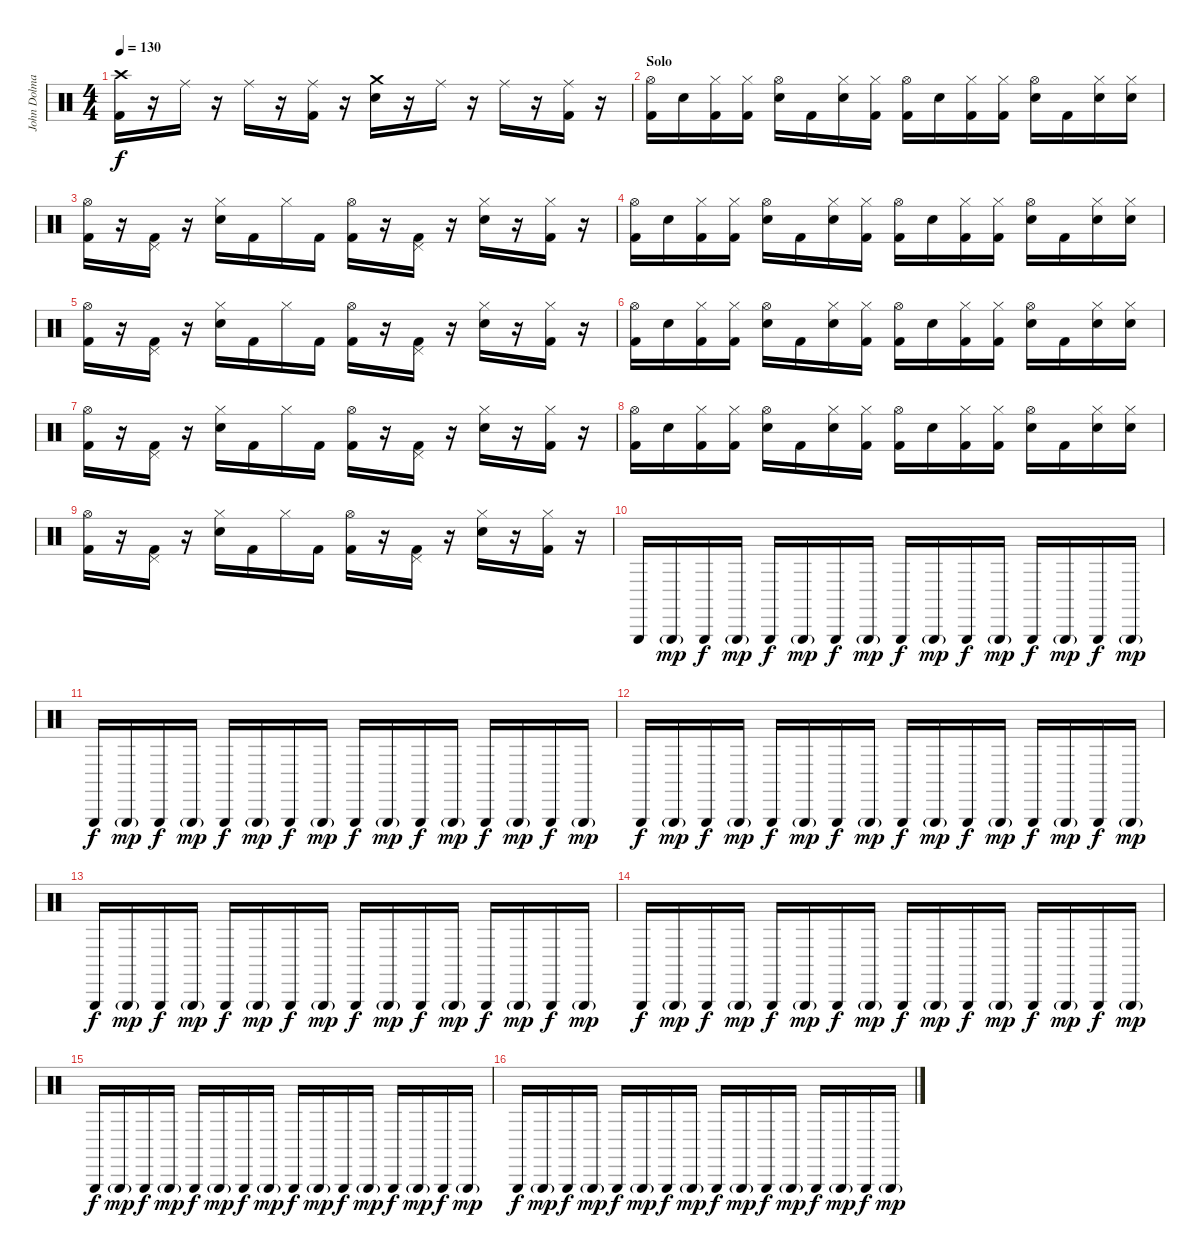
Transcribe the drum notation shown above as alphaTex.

\track ("John Dolmayan" "John Dolma") {instrument percussion}
\staff {score}
\articulation defaults
\ts (4 4)
\tempo 130
\clef neutral
\ks c
("Crash high (hit)" "Kick (hit) 2").16{dy f} r.16 "Ride (middle)".16 r.16 "Ride (middle)".16 r.16 ("Ride (middle)" "Kick (hit) 2").16 r.16 ("Crash medium (hit)" "Electric Snare (hit)").16 r.16 "Ride (middle)".16 r.16 "Ride (middle)".16 r.16 ("Ride (middle)" "Kick (hit) 2").16 r.16 |
\section ("" "Solo")
("Hi-Hat (open)" "Kick (hit) 2").16 "Electric Snare (hit)".16 ("Hi-Hat (closed)" "Kick (hit) 2").16 ("Hi-Hat (closed)" "Kick (hit) 2").16 ("Hi-Hat (open)" "Electric Snare (hit)").16 "Kick (hit) 2".16 ("Hi-Hat (closed)" "Electric Snare (hit)").16 ("Hi-Hat (closed)" "Kick (hit) 2").16 ("Hi-Hat (open)" "Kick (hit) 2").16 "Electric Snare (hit)".16 ("Hi-Hat (closed)" "Kick (hit) 2").16 ("Hi-Hat (closed)" "Kick (hit) 2").16 ("Hi-Hat (open)" "Electric Snare (hit)").16 "Kick (hit) 2".16 ("Hi-Hat (closed)" "Electric Snare (hit)").16 ("Hi-Hat (closed)" "Electric Snare (hit)").16 |
("Hi-Hat (open)" "Kick (hit) 2").16 r.16 ("Pedal Hi-Hat (hit)" "Kick (hit) 2").16 r.16 ("Hi-Hat (closed)" "Electric Snare (hit)").16 "Kick (hit) 2".16 "Hi-Hat (closed)".16 "Kick (hit) 2".16 ("Hi-Hat (open)" "Kick (hit) 2").16 r.16 ("Pedal Hi-Hat (hit)" "Kick (hit) 2").16 r.16 ("Hi-Hat (closed)" "Electric Snare (hit)").16 r.16 ("Hi-Hat (closed)" "Kick (hit) 2").16 r.16 |
("Hi-Hat (open)" "Kick (hit) 2").16 "Electric Snare (hit)".16 ("Hi-Hat (closed)" "Kick (hit) 2").16 ("Hi-Hat (closed)" "Kick (hit) 2").16 ("Hi-Hat (open)" "Electric Snare (hit)").16 "Kick (hit) 2".16 ("Hi-Hat (closed)" "Electric Snare (hit)").16 ("Hi-Hat (closed)" "Kick (hit) 2").16 ("Hi-Hat (open)" "Kick (hit) 2").16 "Electric Snare (hit)".16 ("Hi-Hat (closed)" "Kick (hit) 2").16 ("Hi-Hat (closed)" "Kick (hit) 2").16 ("Hi-Hat (open)" "Electric Snare (hit)").16 "Kick (hit) 2".16 ("Hi-Hat (closed)" "Electric Snare (hit)").16 ("Hi-Hat (closed)" "Electric Snare (hit)").16 |
("Hi-Hat (open)" "Kick (hit) 2").16 r.16 ("Pedal Hi-Hat (hit)" "Kick (hit) 2").16 r.16 ("Hi-Hat (closed)" "Electric Snare (hit)").16 "Kick (hit) 2".16 "Hi-Hat (closed)".16 "Kick (hit) 2".16 ("Hi-Hat (open)" "Kick (hit) 2").16 r.16 ("Pedal Hi-Hat (hit)" "Kick (hit) 2").16 r.16 ("Hi-Hat (closed)" "Electric Snare (hit)").16 r.16 ("Hi-Hat (closed)" "Kick (hit) 2").16 r.16 |
("Hi-Hat (open)" "Kick (hit) 2").16 "Electric Snare (hit)".16 ("Hi-Hat (closed)" "Kick (hit) 2").16 ("Hi-Hat (closed)" "Kick (hit) 2").16 ("Hi-Hat (open)" "Electric Snare (hit)").16 "Kick (hit) 2".16 ("Hi-Hat (closed)" "Electric Snare (hit)").16 ("Hi-Hat (closed)" "Kick (hit) 2").16 ("Hi-Hat (open)" "Kick (hit) 2").16 "Electric Snare (hit)".16 ("Hi-Hat (closed)" "Kick (hit) 2").16 ("Hi-Hat (closed)" "Kick (hit) 2").16 ("Hi-Hat (open)" "Electric Snare (hit)").16 "Kick (hit) 2".16 ("Hi-Hat (closed)" "Electric Snare (hit)").16 ("Hi-Hat (closed)" "Electric Snare (hit)").16 |
("Hi-Hat (open)" "Kick (hit) 2").16 r.16 ("Pedal Hi-Hat (hit)" "Kick (hit) 2").16 r.16 ("Hi-Hat (closed)" "Electric Snare (hit)").16 "Kick (hit) 2".16 "Hi-Hat (closed)".16 "Kick (hit) 2".16 ("Hi-Hat (open)" "Kick (hit) 2").16 r.16 ("Pedal Hi-Hat (hit)" "Kick (hit) 2").16 r.16 ("Hi-Hat (closed)" "Electric Snare (hit)").16 r.16 ("Hi-Hat (closed)" "Kick (hit) 2").16 r.16 |
("Hi-Hat (open)" "Kick (hit) 2").16 "Electric Snare (hit)".16 ("Hi-Hat (closed)" "Kick (hit) 2").16 ("Hi-Hat (closed)" "Kick (hit) 2").16 ("Hi-Hat (open)" "Electric Snare (hit)").16 "Kick (hit) 2".16 ("Hi-Hat (closed)" "Electric Snare (hit)").16 ("Hi-Hat (closed)" "Kick (hit) 2").16 ("Hi-Hat (open)" "Kick (hit) 2").16 "Electric Snare (hit)".16 ("Hi-Hat (closed)" "Kick (hit) 2").16 ("Hi-Hat (closed)" "Kick (hit) 2").16 ("Hi-Hat (open)" "Electric Snare (hit)").16 "Kick (hit) 2".16 ("Hi-Hat (closed)" "Electric Snare (hit)").16 ("Hi-Hat (closed)" "Electric Snare (hit)").16 |
("Hi-Hat (open)" "Kick (hit) 2").16 r.16 ("Pedal Hi-Hat (hit)" "Kick (hit) 2").16 r.16 ("Hi-Hat (closed)" "Electric Snare (hit)").16 "Kick (hit) 2".16 "Hi-Hat (closed)".16 "Kick (hit) 2".16 ("Hi-Hat (open)" "Kick (hit) 2").16 r.16 ("Pedal Hi-Hat (hit)" "Kick (hit) 2").16 r.16 ("Hi-Hat (closed)" "Electric Snare (hit)").16 r.16 ("Hi-Hat (closed)" "Kick (hit) 2").16 r.16 |
"Triangle (hit)".16 "Triangle (hit)"{g}.16{dy mp} "Triangle (hit)".16{dy f} "Triangle (hit)"{g}.16{dy mp} "Triangle (hit)".16{dy f} "Triangle (hit)"{g}.16{dy mp} "Triangle (hit)".16{dy f} "Triangle (hit)"{g}.16{dy mp} "Triangle (hit)".16{dy f} "Triangle (hit)"{g}.16{dy mp} "Triangle (hit)".16{dy f} "Triangle (hit)"{g}.16{dy mp} "Triangle (hit)".16{dy f} "Triangle (hit)"{g}.16{dy mp} "Triangle (hit)".16{dy f} "Triangle (hit)"{g}.16{dy mp} |
"Triangle (hit)".16{dy f} "Triangle (hit)"{g}.16{dy mp} "Triangle (hit)".16{dy f} "Triangle (hit)"{g}.16{dy mp} "Triangle (hit)".16{dy f} "Triangle (hit)"{g}.16{dy mp} "Triangle (hit)".16{dy f} "Triangle (hit)"{g}.16{dy mp} "Triangle (hit)".16{dy f} "Triangle (hit)"{g}.16{dy mp} "Triangle (hit)".16{dy f} "Triangle (hit)"{g}.16{dy mp} "Triangle (hit)".16{dy f} "Triangle (hit)"{g}.16{dy mp} "Triangle (hit)".16{dy f} "Triangle (hit)"{g}.16{dy mp} |
"Triangle (hit)".16{dy f} "Triangle (hit)"{g}.16{dy mp} "Triangle (hit)".16{dy f} "Triangle (hit)"{g}.16{dy mp} "Triangle (hit)".16{dy f} "Triangle (hit)"{g}.16{dy mp} "Triangle (hit)".16{dy f} "Triangle (hit)"{g}.16{dy mp} "Triangle (hit)".16{dy f} "Triangle (hit)"{g}.16{dy mp} "Triangle (hit)".16{dy f} "Triangle (hit)"{g}.16{dy mp} "Triangle (hit)".16{dy f} "Triangle (hit)"{g}.16{dy mp} "Triangle (hit)".16{dy f} "Triangle (hit)"{g}.16{dy mp} |
"Triangle (hit)".16{dy f} "Triangle (hit)"{g}.16{dy mp} "Triangle (hit)".16{dy f} "Triangle (hit)"{g}.16{dy mp} "Triangle (hit)".16{dy f} "Triangle (hit)"{g}.16{dy mp} "Triangle (hit)".16{dy f} "Triangle (hit)"{g}.16{dy mp} "Triangle (hit)".16{dy f} "Triangle (hit)"{g}.16{dy mp} "Triangle (hit)".16{dy f} "Triangle (hit)"{g}.16{dy mp} "Triangle (hit)".16{dy f} "Triangle (hit)"{g}.16{dy mp} "Triangle (hit)".16{dy f} "Triangle (hit)"{g}.16{dy mp} |
"Triangle (hit)".16{dy f} "Triangle (hit)"{g}.16{dy mp} "Triangle (hit)".16{dy f} "Triangle (hit)"{g}.16{dy mp} "Triangle (hit)".16{dy f} "Triangle (hit)"{g}.16{dy mp} "Triangle (hit)".16{dy f} "Triangle (hit)"{g}.16{dy mp} "Triangle (hit)".16{dy f} "Triangle (hit)"{g}.16{dy mp} "Triangle (hit)".16{dy f} "Triangle (hit)"{g}.16{dy mp} "Triangle (hit)".16{dy f} "Triangle (hit)"{g}.16{dy mp} "Triangle (hit)".16{dy f} "Triangle (hit)"{g}.16{dy mp} |
"Triangle (hit)".16{dy f} "Triangle (hit)"{g}.16{dy mp} "Triangle (hit)".16{dy f} "Triangle (hit)"{g}.16{dy mp} "Triangle (hit)".16{dy f} "Triangle (hit)"{g}.16{dy mp} "Triangle (hit)".16{dy f} "Triangle (hit)"{g}.16{dy mp} "Triangle (hit)".16{dy f} "Triangle (hit)"{g}.16{dy mp} "Triangle (hit)".16{dy f} "Triangle (hit)"{g}.16{dy mp} "Triangle (hit)".16{dy f} "Triangle (hit)"{g}.16{dy mp} "Triangle (hit)".16{dy f} "Triangle (hit)"{g}.16{dy mp} |
"Triangle (hit)".16{dy f} "Triangle (hit)"{g}.16{dy mp} "Triangle (hit)".16{dy f} "Triangle (hit)"{g}.16{dy mp} "Triangle (hit)".16{dy f} "Triangle (hit)"{g}.16{dy mp} "Triangle (hit)".16{dy f} "Triangle (hit)"{g}.16{dy mp} "Triangle (hit)".16{dy f} "Triangle (hit)"{g}.16{dy mp} "Triangle (hit)".16{dy f} "Triangle (hit)"{g}.16{dy mp} "Triangle (hit)".16{dy f} "Triangle (hit)"{g}.16{dy mp} "Triangle (hit)".16{dy f} "Triangle (hit)"{g}.16{dy mp}
